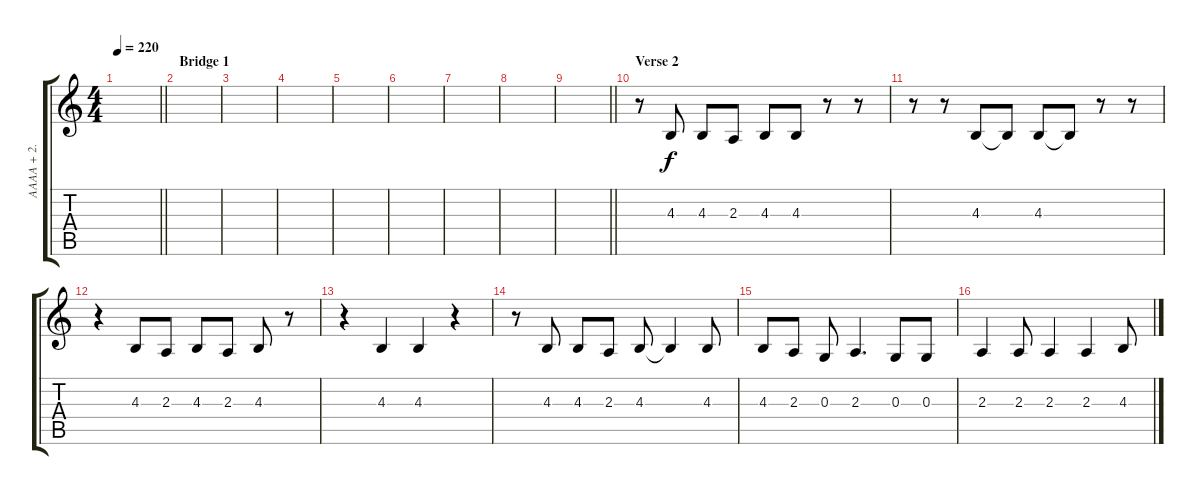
\track ("AAAA + 2. Stimme" "AAAA + 2. ") {instrument englishhorn}
\staff {score tabs}
\tuning (E4 B3 G3 D3 A2 E2) {hide}
\ts (4 4)
\tempo 220
\clef g2
\barLineRight lightlight
\ks c
|
\section ("" "Bridge 1")
|
|
|
|
|
|
|
\barLineRight lightlight
|
\section ("" "Verse 2")
r.8 4.3.8 4.3.8 2.3.8 4.3.8 4.3.8 r.8 r.8 |
r.8 r.8 4.3.8 4.3{t}.8 4.3.8 4.3{t}.8 r.8 r.8 |
r.4 4.3.8 2.3.8 4.3.8 2.3.8 4.3.8 r.8 |
r.4 4.3.4 4.3.4 r.4 |
r.8 4.3.8 4.3.8 2.3.8 4.3.8 4.3{t}.4 4.3.8 |
4.3.8 2.3.8 0.3.8 2.3.4{d} 0.3.8 0.3.8 |
2.3.4 2.3.8 2.3.4 2.3.4 4.3.8
